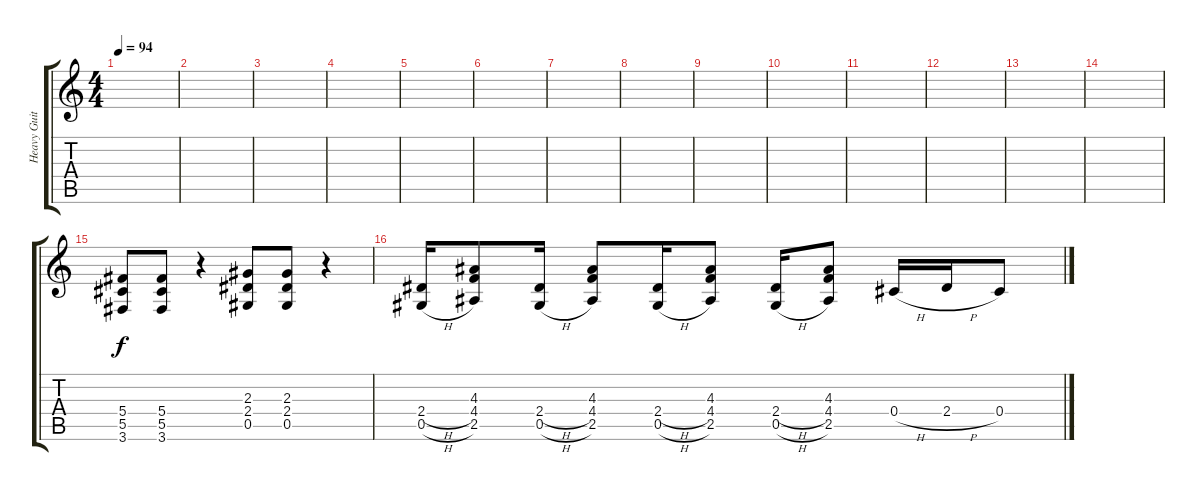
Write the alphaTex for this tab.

\track ("Heavy Guitar R" "Heavy Guit") {instrument distortionguitar}
\staff {score tabs}
\tuning (Eb4 Bb3 Gb3 Db3 Ab2 Eb2) {hide}
\ts (4 4)
\tempo 94
\clef g2
\ks c
|
|
|
|
|
|
|
|
|
|
|
|
|
|
(5.4 5.5 3.6).8 (5.4 5.5 3.6).8 r.4 (2.3 2.4 0.5).8 (2.3 2.4 0.5).8 r.4 |
(2.4{h} 0.5{h}).16 (4.3 4.4 2.5).8 (2.4{h} 0.5{h}).16 (4.3 4.4 2.5).8 (2.4{h} 0.5{h}).16 (4.3 4.4 2.5).8 (2.4{h} 0.5{h}).16 (4.3 4.4 2.5).8 0.4{h}.16 2.4{h}.16 0.4.8
